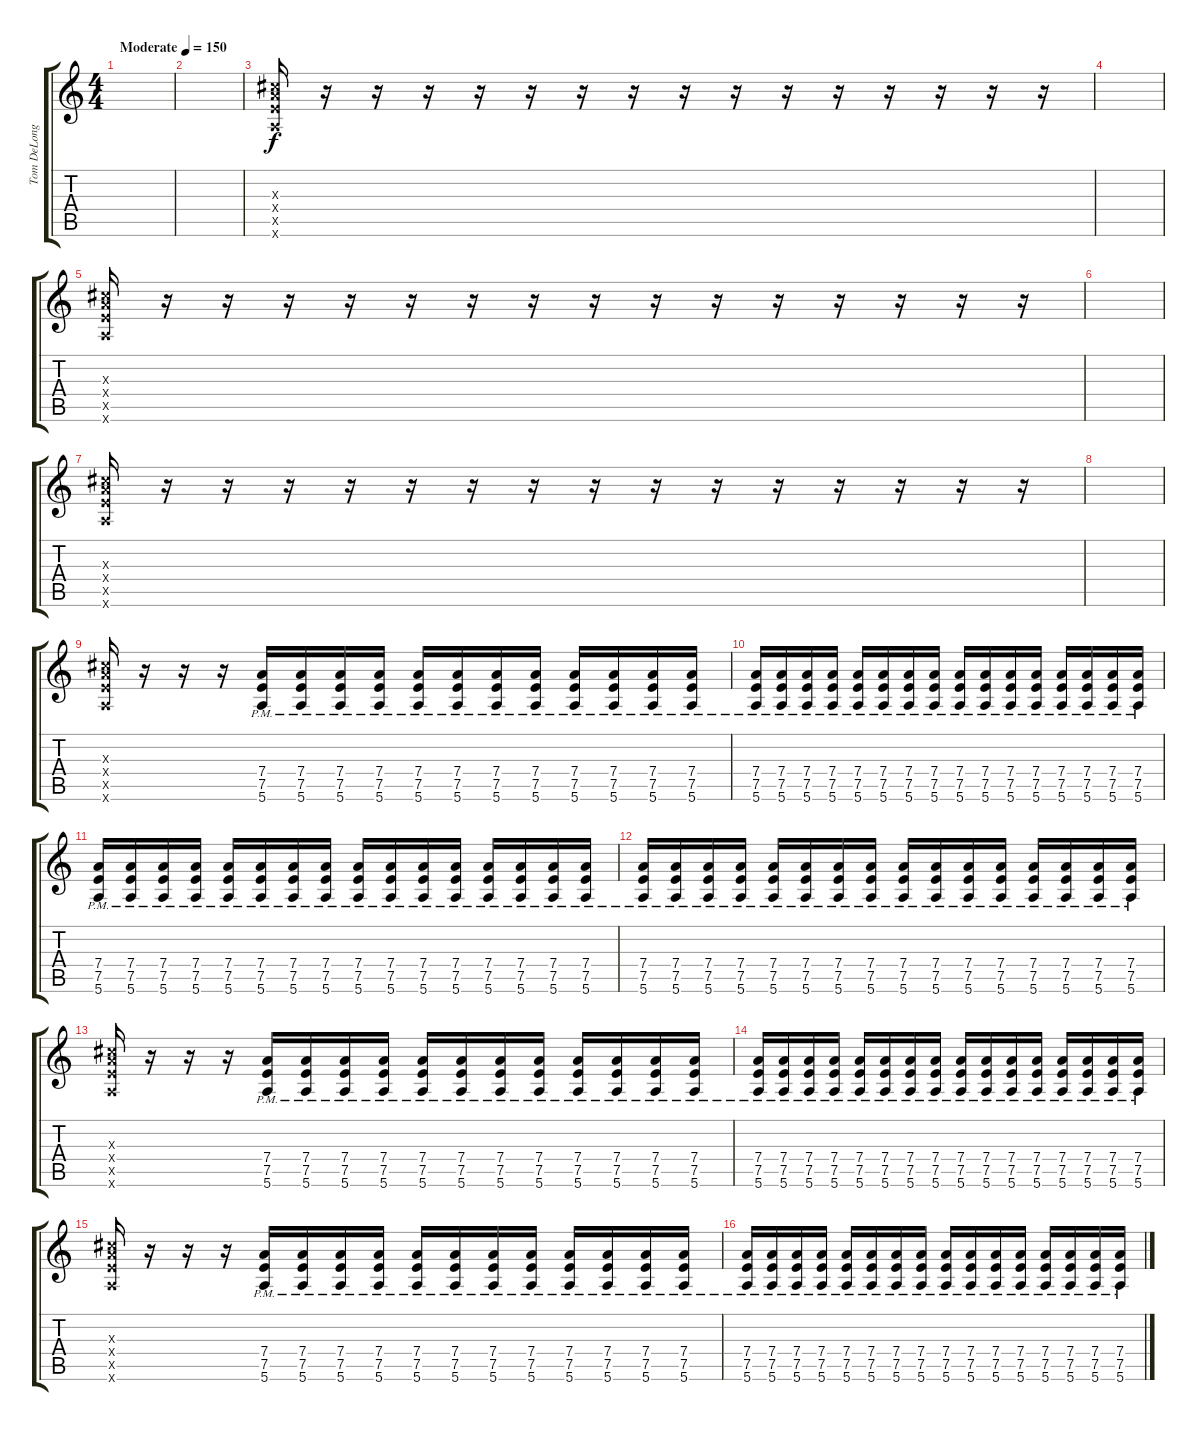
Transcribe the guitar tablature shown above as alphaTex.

\track ("Tom DeLonge, guitar" "Tom DeLong") {instrument overdrivenguitar}
\staff {score tabs}
\tuning (E4 B3 G3 D3 A2 E2) {hide}
\ts (4 4)
\tempo (150 "Moderate")
\clef g2
\ks c
|
|
(6.3{x} 7.4{x} 7.5{x} 5.6{x}).16 r.16 r.16 r.16 r.16 r.16 r.16 r.16 r.16 r.16 r.16 r.16 r.16 r.16 r.16 r.16 |
|
(6.3{x} 7.4{x} 7.5{x} 5.6{x}).16 r.16 r.16 r.16 r.16 r.16 r.16 r.16 r.16 r.16 r.16 r.16 r.16 r.16 r.16 r.16 |
|
(6.3{x} 7.4{x} 7.5{x} 5.6{x}).16 r.16 r.16 r.16 r.16 r.16 r.16 r.16 r.16 r.16 r.16 r.16 r.16 r.16 r.16 r.16 |
|
(6.3{x} 7.4{x} 7.5{x} 5.6{x}).16 r.16 r.16 r.16 (7.4{pm} 7.5{pm} 5.6{pm}).16 (7.4{pm} 7.5{pm} 5.6{pm}).16 (7.4{pm} 7.5{pm} 5.6{pm}).16 (7.4{pm} 7.5{pm} 5.6{pm}).16 (7.4{pm} 7.5{pm} 5.6{pm}).16 (7.4{pm} 7.5{pm} 5.6{pm}).16 (7.4{pm} 7.5{pm} 5.6{pm}).16 (7.4{pm} 7.5{pm} 5.6{pm}).16 (7.4{pm} 7.5{pm} 5.6{pm}).16 (7.4{pm} 7.5{pm} 5.6{pm}).16 (7.4{pm} 7.5{pm} 5.6{pm}).16 (7.4{pm} 7.5{pm} 5.6{pm}).16 |
(7.4{pm} 7.5{pm} 5.6{pm}).16 (7.4{pm} 7.5{pm} 5.6{pm}).16 (7.4{pm} 7.5{pm} 5.6{pm}).16 (7.4{pm} 7.5{pm} 5.6{pm}).16 (7.4{pm} 7.5{pm} 5.6{pm}).16 (7.4{pm} 7.5{pm} 5.6{pm}).16 (7.4{pm} 7.5{pm} 5.6{pm}).16 (7.4{pm} 7.5{pm} 5.6{pm}).16 (7.4{pm} 7.5{pm} 5.6{pm}).16 (7.4{pm} 7.5{pm} 5.6{pm}).16 (7.4{pm} 7.5{pm} 5.6{pm}).16 (7.4{pm} 7.5{pm} 5.6{pm}).16 (7.4{pm} 7.5{pm} 5.6{pm}).16 (7.4{pm} 7.5{pm} 5.6{pm}).16 (7.4{pm} 7.5{pm} 5.6{pm}).16 (7.4{pm} 7.5{pm} 5.6{pm}).16 |
(7.4{pm} 7.5{pm} 5.6{pm}).16 (7.4{pm} 7.5{pm} 5.6{pm}).16 (7.4{pm} 7.5{pm} 5.6{pm}).16 (7.4{pm} 7.5{pm} 5.6{pm}).16 (7.4{pm} 7.5{pm} 5.6{pm}).16 (7.4{pm} 7.5{pm} 5.6{pm}).16 (7.4{pm} 7.5{pm} 5.6{pm}).16 (7.4{pm} 7.5{pm} 5.6{pm}).16 (7.4{pm} 7.5{pm} 5.6{pm}).16 (7.4{pm} 7.5{pm} 5.6{pm}).16 (7.4{pm} 7.5{pm} 5.6{pm}).16 (7.4{pm} 7.5{pm} 5.6{pm}).16 (7.4{pm} 7.5{pm} 5.6{pm}).16 (7.4{pm} 7.5{pm} 5.6{pm}).16 (7.4{pm} 7.5{pm} 5.6{pm}).16 (7.4{pm} 7.5{pm} 5.6{pm}).16 |
(7.4{pm} 7.5{pm} 5.6{pm}).16 (7.4{pm} 7.5{pm} 5.6{pm}).16 (7.4{pm} 7.5{pm} 5.6{pm}).16 (7.4{pm} 7.5{pm} 5.6{pm}).16 (7.4{pm} 7.5{pm} 5.6{pm}).16 (7.4{pm} 7.5{pm} 5.6{pm}).16 (7.4{pm} 7.5{pm} 5.6{pm}).16 (7.4{pm} 7.5{pm} 5.6{pm}).16 (7.4{pm} 7.5{pm} 5.6{pm}).16 (7.4{pm} 7.5{pm} 5.6{pm}).16 (7.4{pm} 7.5{pm} 5.6{pm}).16 (7.4{pm} 7.5{pm} 5.6{pm}).16 (7.4{pm} 7.5{pm} 5.6{pm}).16 (7.4{pm} 7.5{pm} 5.6{pm}).16 (7.4{pm} 7.5{pm} 5.6{pm}).16 (7.4{pm} 7.5{pm} 5.6{pm}).16 |
(6.3{x} 7.4{x} 7.5{x} 5.6{x}).16 r.16 r.16 r.16 (7.4{pm} 7.5{pm} 5.6{pm}).16 (7.4{pm} 7.5{pm} 5.6{pm}).16 (7.4{pm} 7.5{pm} 5.6{pm}).16 (7.4{pm} 7.5{pm} 5.6{pm}).16 (7.4{pm} 7.5{pm} 5.6{pm}).16 (7.4{pm} 7.5{pm} 5.6{pm}).16 (7.4{pm} 7.5{pm} 5.6{pm}).16 (7.4{pm} 7.5{pm} 5.6{pm}).16 (7.4{pm} 7.5{pm} 5.6{pm}).16 (7.4{pm} 7.5{pm} 5.6{pm}).16 (7.4{pm} 7.5{pm} 5.6{pm}).16 (7.4{pm} 7.5{pm} 5.6{pm}).16 |
(7.4{pm} 7.5{pm} 5.6{pm}).16 (7.4{pm} 7.5{pm} 5.6{pm}).16 (7.4{pm} 7.5{pm} 5.6{pm}).16 (7.4{pm} 7.5{pm} 5.6{pm}).16 (7.4{pm} 7.5{pm} 5.6{pm}).16 (7.4{pm} 7.5{pm} 5.6{pm}).16 (7.4{pm} 7.5{pm} 5.6{pm}).16 (7.4{pm} 7.5{pm} 5.6{pm}).16 (7.4{pm} 7.5{pm} 5.6{pm}).16 (7.4{pm} 7.5{pm} 5.6{pm}).16 (7.4{pm} 7.5{pm} 5.6{pm}).16 (7.4{pm} 7.5{pm} 5.6{pm}).16 (7.4{pm} 7.5{pm} 5.6{pm}).16 (7.4{pm} 7.5{pm} 5.6{pm}).16 (7.4{pm} 7.5{pm} 5.6{pm}).16 (7.4{pm} 7.5{pm} 5.6{pm}).16 |
(6.3{x} 7.4{x} 7.5{x} 5.6{x}).16 r.16 r.16 r.16 (7.4{pm} 7.5{pm} 5.6{pm}).16 (7.4{pm} 7.5{pm} 5.6{pm}).16 (7.4{pm} 7.5{pm} 5.6{pm}).16 (7.4{pm} 7.5{pm} 5.6{pm}).16 (7.4{pm} 7.5{pm} 5.6{pm}).16 (7.4{pm} 7.5{pm} 5.6{pm}).16 (7.4{pm} 7.5{pm} 5.6{pm}).16 (7.4{pm} 7.5{pm} 5.6{pm}).16 (7.4{pm} 7.5{pm} 5.6{pm}).16 (7.4{pm} 7.5{pm} 5.6{pm}).16 (7.4{pm} 7.5{pm} 5.6{pm}).16 (7.4{pm} 7.5{pm} 5.6{pm}).16 |
(7.4{pm} 7.5{pm} 5.6{pm}).16 (7.4{pm} 7.5{pm} 5.6{pm}).16 (7.4{pm} 7.5{pm} 5.6{pm}).16 (7.4{pm} 7.5{pm} 5.6{pm}).16 (7.4{pm} 7.5{pm} 5.6{pm}).16 (7.4{pm} 7.5{pm} 5.6{pm}).16 (7.4{pm} 7.5{pm} 5.6{pm}).16 (7.4{pm} 7.5{pm} 5.6{pm}).16 (7.4{pm} 7.5{pm} 5.6{pm}).16 (7.4{pm} 7.5{pm} 5.6{pm}).16 (7.4{pm} 7.5{pm} 5.6{pm}).16 (7.4{pm} 7.5{pm} 5.6{pm}).16 (7.4{pm} 7.5{pm} 5.6{pm}).16 (7.4{pm} 7.5{pm} 5.6{pm}).16 (7.4{pm} 7.5{pm} 5.6{pm}).16 (7.4{pm} 7.5{pm} 5.6{pm}).16
